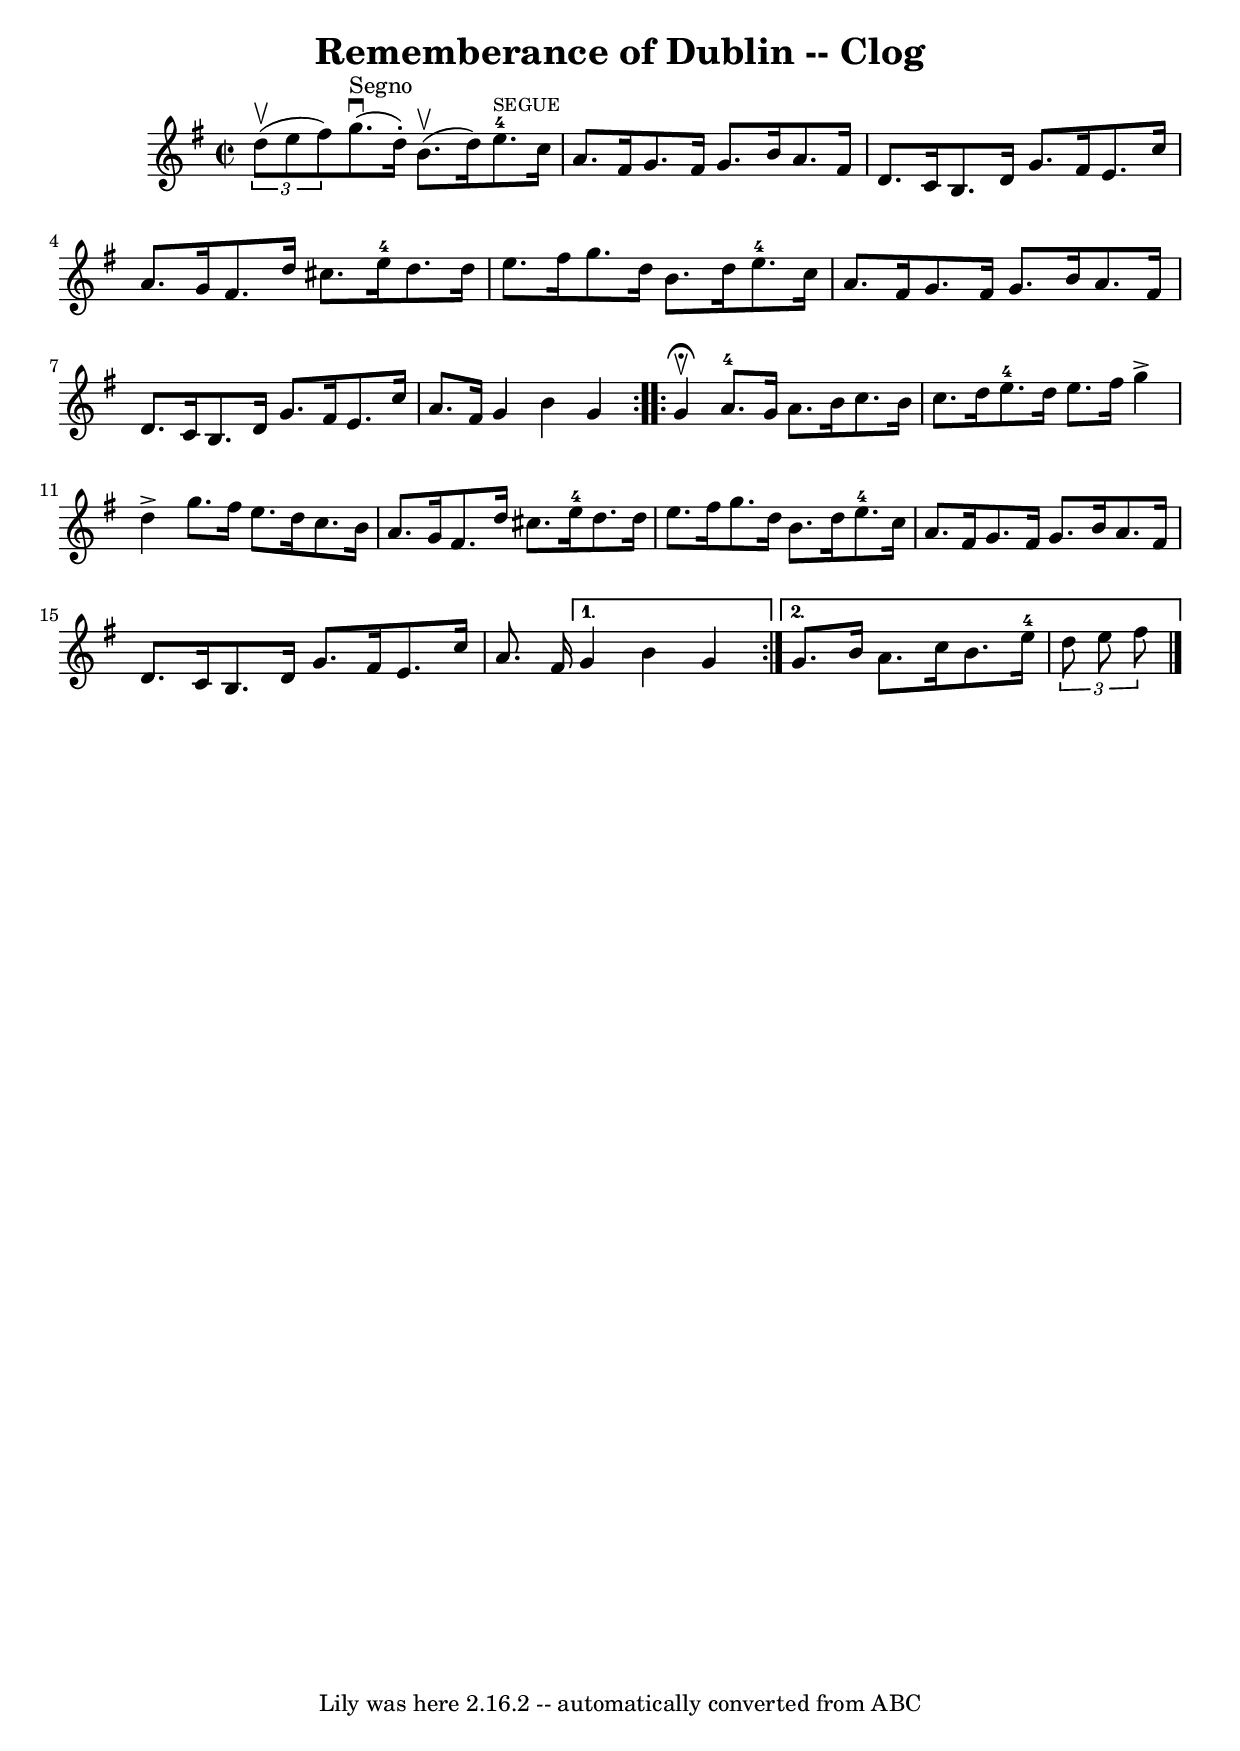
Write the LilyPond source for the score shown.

\version "2.7.40"
\include "Mammoth.ily"
\header {
	book = "Ryan's Mammoth Collection"
	crossRefNumber = "1"
	footnotes = "\\\\156 930"
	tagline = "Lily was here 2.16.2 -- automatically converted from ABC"
	title = "Rememberance of Dublin -- Clog"
}
voicedefault =  {
\set Score.defaultBarType = "empty"

\repeat volta 2 {
\override Staff.TimeSignature #'style = #'C
 \time 2/2 \key g \major   \times 2/3 { d''8^\upbow(e''8 fis''8) }  
 |
 g''8.^"Segno"^\downbow(d''16 -.) b'8.^\upbow(d''16  
-) e''8.-4^\segue c''16 a'8. fis'16    |
 g'8.    
fis'16 g'8. b'16 a'8. fis'16 d'8. c'16    |
 b8.    
d'16 g'8. fis'16 e'8. c''16 a'8. g'16    |
 fis'8.    
d''16 cis''8. e''16-4 d''8. d''16 e''8. fis''16    |
 
 g''8. d''16 b'8. d''16 e''8.-4 c''16 a'8. fis'16   
 |
 g'8. fis'16 g'8. b'16 a'8. fis'16 d'8. c'16    
|
 b8. d'16 g'8. fis'16 e'8. c''16 a'8. fis'16    
|
 g'4 b'4 g'4    }     \repeat volta 2 { g'4 
^\fermata^\upbow |
 a'8.-4 g'16 a'8. b'16 c''8.    
b'16 c''8. d''16    |
 e''8.-4 d''16 e''8. fis''16   
 g''4^\accent d''4^\accent   |
 g''8. fis''16 e''8. d''16  
 c''8. b'16 a'8. g'16    |
 fis'8. d''16 cis''8.    
e''16-4 d''8. d''16 e''8. fis''16    |
 g''8. d''16  
 b'8. d''16 e''8.-4 c''16 a'8. fis'16    |
 g'8.    
fis'16 g'8. b'16 a'8. fis'16 d'8. c'16    |
 b8.    
d'16 g'8. fis'16 e'8. c''16 a'8. fis'16    } \alternative{{   
g'4 b'4 g'4  } { g'8. b'16 a'8. c''16 b'8. e''16-4   
\times 2/3 { d''8 e''8 fis''8  }       \bar "|."   }}
}

\score{
    <<

	\context Staff="default"
	{
	    \voicedefault 
	}

    >>
	\layout {
	}
	\midi {}
}
